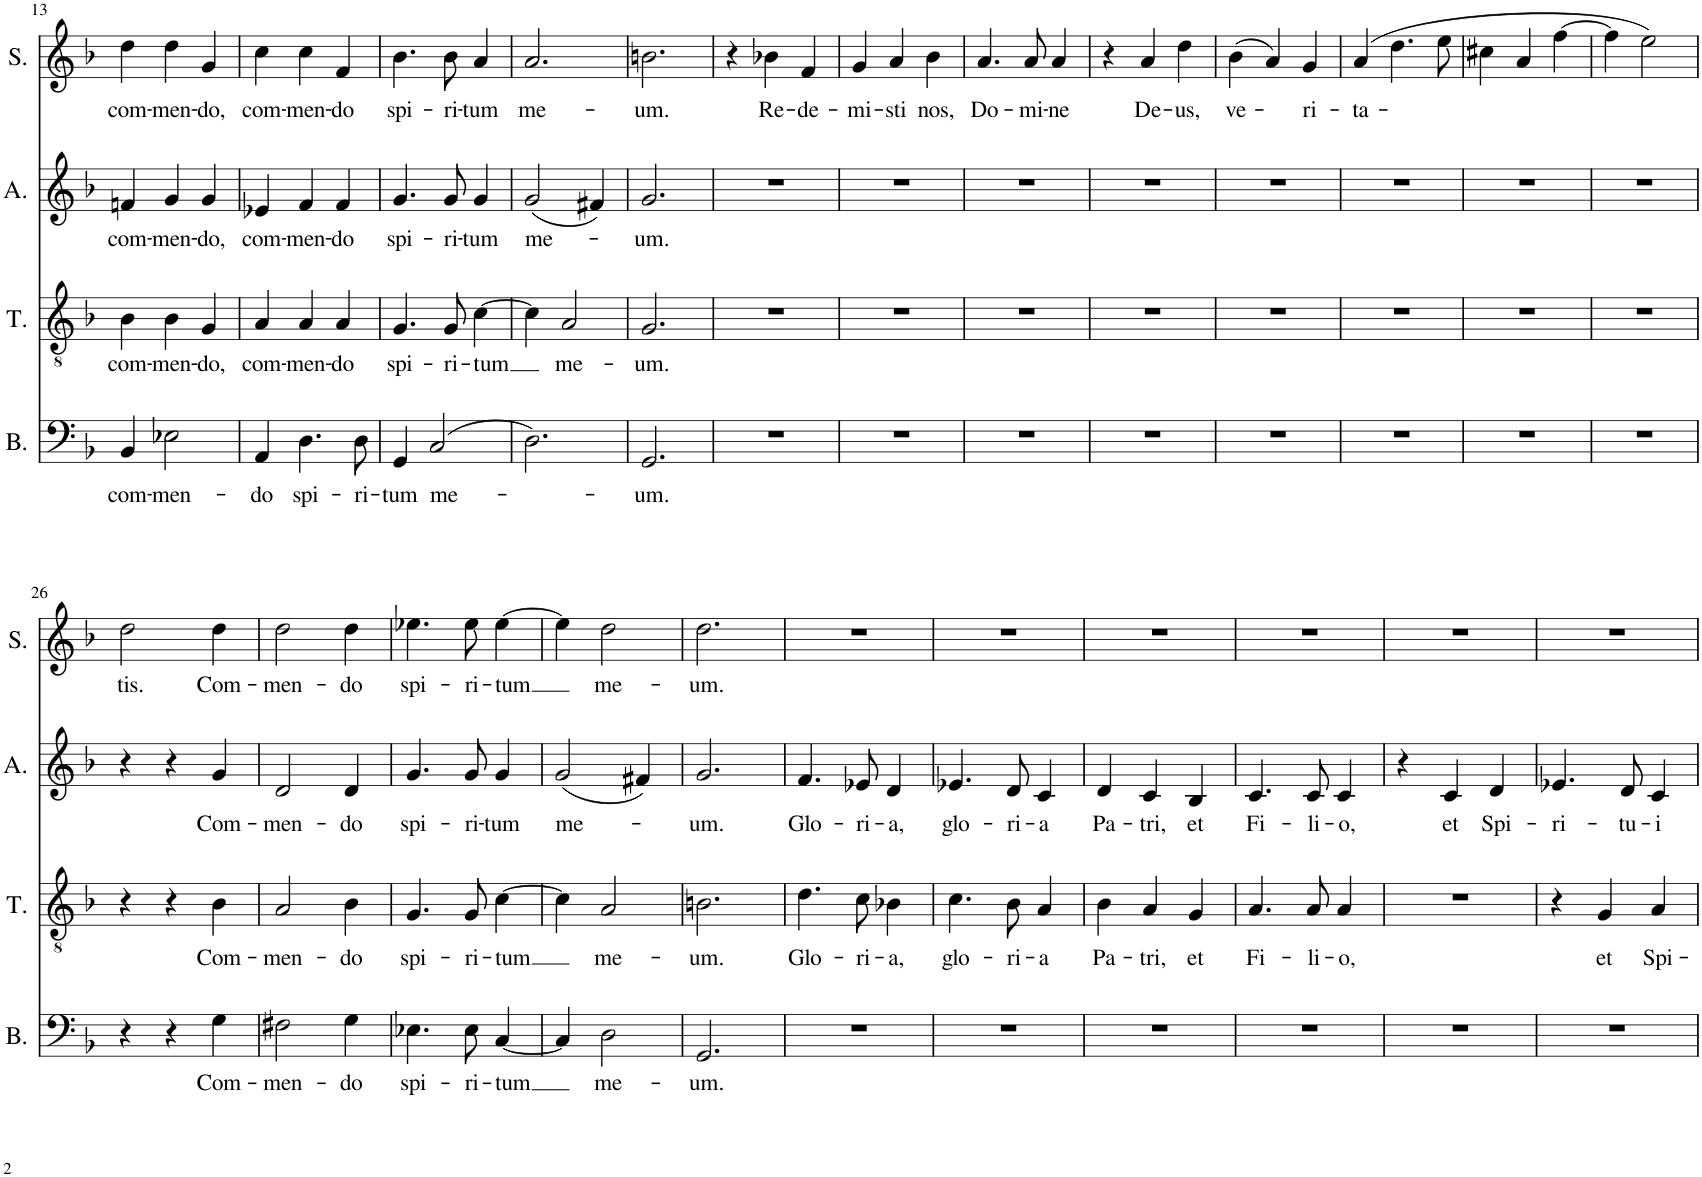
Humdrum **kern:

**kern	**text	**kern	**text	**kern	**text	**kern	**text
*part4	*part4	*part3	*part3	*part2	*part2	*part1	*part1
*staff4	*staff4	*staff3	*staff3	*staff2	*staff2	*staff1	*staff1
*I"B.	*	*I"T.	*	*I"A.	*	*I"S.	*
*I'B.	*	*I'T.	*	*I'A.	*	*I'S.	*
!!LO:PB:g=z
*clefF4	*	*clefGv2	*	*clefG2	*	*clefG2	*
*k[b-]	*	*k[b-]	*	*k[b-]	*	*k[b-]	*
*M3/4	*	*M3/4	*	*M3/4	*	*M3/4	*
=13	=13	=13	=13	=13	=13	=13	=13
!	!LO:LY:b	!	!LO:LY:b	!	!LO:LY:b	!	!LO:LY:b
4BB-/	com-	4B-\	com-	4fn/	com-	4dd\	com-
!	!LO:LY:b	!	!LO:LY:b	!	!LO:LY:b	!	!LO:LY:b
2E-X\	-men-	4B-\	-men-	4g/	-men-	4dd\	-men-
!	!	!	!LO:LY:b	!	!LO:LY:b	!	!LO:LY:b
.	.	4G/	-do,	4g/	-do,	4g/	-do,
=14	=14	=14	=14	=14	=14	=14	=14
!	!LO:LY:b	!	!LO:LY:b	!	!LO:LY:b	!	!LO:LY:b
4AA/	-do	4A/	com-	4e-X/	com-	4cc\	com-
!	!LO:LY:b	!	!LO:LY:b	!	!LO:LY:b	!	!LO:LY:b
4.D\	spi-	4A/	-men-	4f/	-men-	4cc\	-men-
!	!	!	!LO:LY:b	!	!LO:LY:b	!	!LO:LY:b
.	.	4A/	-do	4f/	-do	4f/	-do
!	!LO:LY:b	!	!	!	!	!	!
8D\	-ri-	.	.	.	.	.	.
=15	=15	=15	=15	=15	=15	=15	=15
!	!LO:LY:b	!	!LO:LY:b	!	!LO:LY:b	!	!LO:LY:b
4GG/	-tum	4.G/	spi-	4.g/	spi-	4.b-\	spi-
!	!LO:LY:b	!	!	!	!	!	!
(2C/	me-	.	.	.	.	.	.
!	!	!	!LO:LY:b	!	!LO:LY:b	!	!LO:LY:b
.	.	8G/	-ri-	8g/	-ri-	8b-\	-ri-
!	!	!	!LO:LY:b	!	!LO:LY:b	!	!LO:LY:b
.	.	[4c\	-tum	4g/	-tum	4a/	-tum
=16	=16	=16	=16	=16	=16	=16	=16
!	!	!	!	!	!LO:LY:b	!	!LO:LY:b
2.D\)	.	4c\]	.	(2g/	me-	2.a/	me-
!	!	!	!LO:LY:b	!	!	!	!
.	.	2A/	me-	.	.	.	.
.	.	.	.	4f#X/)	.	.	.
=17	=17	=17	=17	=17	=17	=17	=17
!	!LO:LY:b	!	!LO:LY:b	!	!LO:LY:b	!	!LO:LY:b
2.GG/	-um.	2.G/	-um.	2.g/	-um.	2.bn\	-um.
=18	=18	=18	=18	=18	=18	=18	=18
2.r	.	2.r	.	2.r	.	4r	.
!	!	!	!	!	!	!	!LO:LY:b
.	.	.	.	.	.	4b-X\	Re-
!	!	!	!	!	!	!	!LO:LY:b
.	.	.	.	.	.	4f/	-de-
=19	=19	=19	=19	=19	=19	=19	=19
!	!	!	!	!	!	!	!LO:LY:b
2.r	.	2.r	.	2.r	.	4g/	-mi-
!	!	!	!	!	!	!	!LO:LY:b
.	.	.	.	.	.	4a/	-sti
!	!	!	!	!	!	!	!LO:LY:b
.	.	.	.	.	.	4b-\	nos,
=20	=20	=20	=20	=20	=20	=20	=20
!	!	!	!	!	!	!	!LO:LY:b
2.r	.	2.r	.	2.r	.	4.a/	Do-
!	!	!	!	!	!	!	!LO:LY:b
.	.	.	.	.	.	8a/	-mi-
!	!	!	!	!	!	!	!LO:LY:b
.	.	.	.	.	.	4a/	-ne
=21	=21	=21	=21	=21	=21	=21	=21
2.r	.	2.r	.	2.r	.	4r	.
!	!	!	!	!	!	!	!LO:LY:b
.	.	.	.	.	.	4a/	De-
!	!	!	!	!	!	!	!LO:LY:b
.	.	.	.	.	.	4dd\	-us,
=22	=22	=22	=22	=22	=22	=22	=22
!	!	!	!	!	!	!	!LO:LY:b
2.r	.	2.r	.	2.r	.	(4b-\	ve-
.	.	.	.	.	.	4a/)	.
!	!	!	!	!	!	!	!LO:LY:b
.	.	.	.	.	.	4g/	-ri-
=23	=23	=23	=23	=23	=23	=23	=23
!	!	!	!	!	!	!	!LO:LY:b
2.r	.	2.r	.	2.r	.	(4a/	-ta-
.	.	.	.	.	.	4.dd\	.
.	.	.	.	.	.	8ee\	.
=24	=24	=24	=24	=24	=24	=24	=24
2.r	.	2.r	.	2.r	.	4cc#X\	.
.	.	.	.	.	.	4a/	.
.	.	.	.	.	.	[4ff\	.
=25	=25	=25	=25	=25	=25	=25	=25
2.r	.	2.r	.	2.r	.	4ff\]	.
.	.	.	.	.	.	2ee\)	.
!!LO:LB:g=z
=26	=26	=26	=26	=26	=26	=26	=26
!	!	!	!	!	!	!	!LO:LY:b
4r	.	4r	.	4r	.	2dd\	-tis.
4r	.	4r	.	4r	.	.	.
!	!LO:LY:b	!	!LO:LY:b	!	!LO:LY:b	!	!LO:LY:b
4G\	Com-	4B-\	Com-	4g/	Com-	4dd\	Com-
=27	=27	=27	=27	=27	=27	=27	=27
!	!LO:LY:b	!	!LO:LY:b	!	!LO:LY:b	!	!LO:LY:b
2F#X\	-men-	2A/	-men-	2d/	-men-	2dd\	-men-
!	!LO:LY:b	!	!LO:LY:b	!	!LO:LY:b	!	!LO:LY:b
4G\	-do	4B-\	-do	4d/	-do	4dd\	-do
=28	=28	=28	=28	=28	=28	=28	=28
!	!LO:LY:b	!	!LO:LY:b	!	!LO:LY:b	!	!LO:LY:b
4.E-X\	spi-	4.G/	spi-	4.g/	spi-	4.ee-X\	spi-
!	!LO:LY:b	!	!LO:LY:b	!	!LO:LY:b	!	!LO:LY:b
8E-\	-ri-	8G/	-ri-	8g/	-ri-	8ee-\	-ri-
!	!LO:LY:b	!	!LO:LY:b	!	!LO:LY:b	!	!LO:LY:b
[4C/	-tum	[4c\	-tum	4g/	-tum	[4ee-\	-tum
=29	=29	=29	=29	=29	=29	=29	=29
!	!	!	!	!	!LO:LY:b	!	!
4C/]	.	4c\]	.	(2g/	me-	4ee-\]	.
!	!LO:LY:b	!	!LO:LY:b	!	!	!	!LO:LY:b
2D\	me-	2A/	me-	.	.	2dd\	me-
.	.	.	.	4f#X/)	.	.	.
=30	=30	=30	=30	=30	=30	=30	=30
!	!LO:LY:b	!	!LO:LY:b	!	!LO:LY:b	!	!LO:LY:b
2.GG/	-um.	2.Bn\	-um.	2.g/	-um.	2.dd\	-um.
=31	=31	=31	=31	=31	=31	=31	=31
!	!	!	!LO:LY:b	!	!LO:LY:b	!	!
2.r	.	4.d\	Glo-	4.f/	Glo-	2.r	.
!	!	!	!LO:LY:b	!	!LO:LY:b	!	!
.	.	8c\	-ri-	8e-X/	-ri-	.	.
!	!	!	!LO:LY:b	!	!LO:LY:b	!	!
.	.	4B-X\	-a,	4d/	-a,	.	.
=32	=32	=32	=32	=32	=32	=32	=32
!	!	!	!LO:LY:b	!	!LO:LY:b	!	!
2.r	.	4.c\	glo-	4.e-X/	glo-	2.r	.
!	!	!	!LO:LY:b	!	!LO:LY:b	!	!
.	.	8B-\	-ri-	8d/	-ri-	.	.
!	!	!	!LO:LY:b	!	!LO:LY:b	!	!
.	.	4A/	-a	4c/	-a	.	.
=33	=33	=33	=33	=33	=33	=33	=33
!	!	!	!LO:LY:b	!	!LO:LY:b	!	!
2.r	.	4B-\	Pa-	4d/	Pa-	2.r	.
!	!	!	!LO:LY:b	!	!LO:LY:b	!	!
.	.	4A/	-tri,	4c/	-tri,	.	.
!	!	!	!LO:LY:b	!	!LO:LY:b	!	!
.	.	4G/	et	4B-/	et	.	.
=34	=34	=34	=34	=34	=34	=34	=34
!	!	!	!LO:LY:b	!	!LO:LY:b	!	!
2.r	.	4.A/	Fi-	4.c/	Fi-	2.r	.
!	!	!	!LO:LY:b	!	!LO:LY:b	!	!
.	.	8A/	-li-	8c/	-li-	.	.
!	!	!	!LO:LY:b	!	!LO:LY:b	!	!
.	.	4A/	-o,	4c/	-o,	.	.
=35	=35	=35	=35	=35	=35	=35	=35
2.r	.	2.r	.	4r	.	2.r	.
!	!	!	!	!	!LO:LY:b	!	!
.	.	.	.	4c/	et	.	.
!	!	!	!	!	!LO:LY:b	!	!
.	.	.	.	4d/	Spi-	.	.
=36	=36	=36	=36	=36	=36	=36	=36
!	!	!	!	!	!LO:LY:b	!	!
2.r	.	4r	.	4.e-X/	-ri-	2.r	.
!	!	!	!LO:LY:b	!	!	!	!
.	.	4G/	et	.	.	.	.
!	!	!	!	!	!LO:LY:b	!	!
.	.	.	.	8d/	-tu-	.	.
!	!	!	!LO:LY:b	!	!LO:LY:b	!	!
.	.	4A/	Spi-	4c/	-i	.	.
=	=	=	=	=	=	=	=
*-	*-	*-	*-	*-	*-	*-	*-
